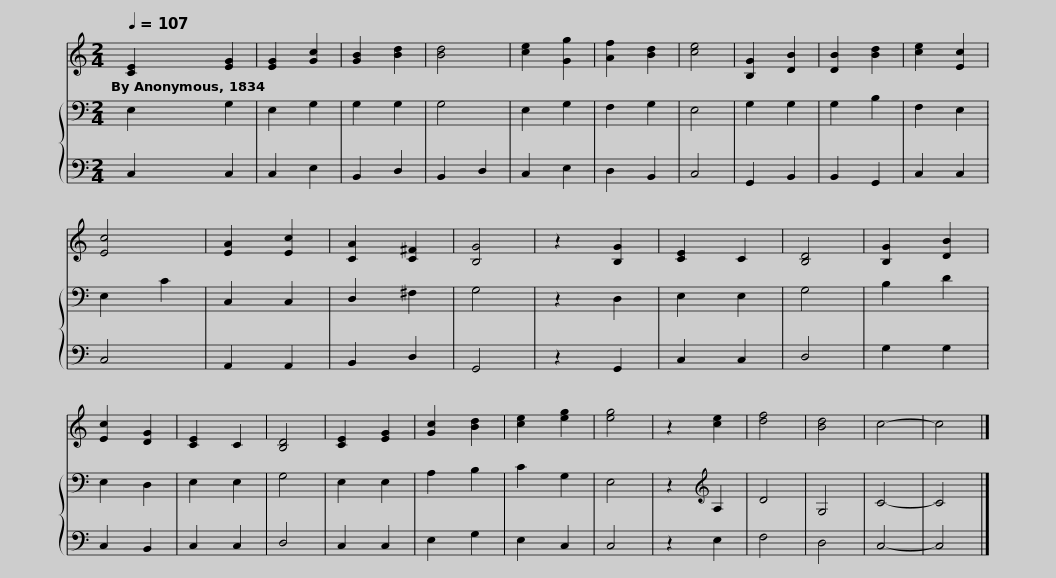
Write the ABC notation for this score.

X:1
%%score 1 { 2 | 3 }
L:1/8
Q:1/4=107
M:2/4
I:linebreak $
K:C
V:1 treble
V:2 bass
V:3 bass
V:1
 [CE]2 [EG]2 | [EG]2 [Gc]2 | [GB]2 [Bd]2 | [Bd]4 | [ce]2 [Gg]2 | %5
 [Af]2 [Bd]2 | [ce]4 | [B,G]2 [DB]2 | [DB]2 [Bd]2 | [ce]2 [Ec]2 | %10
 [Ec]4 | [EA]2 [Ec]2 |$ [CA]2 [C^F]2 | [B,G]4 | z2 [B,G]2 | %15
 [CE]2 C2 | [B,D]4 | [B,G]2 [DB]2 | [Ec]2 [DG]2 | [CE]2 C2 | %20
 [B,D]4 | [CE]2 [EG]2 | [Gc]2 [Bd]2 | [ce]2 [eg]2 | [eg]4 | %25
 z2 [ce]2 | [df]4 | [Bd]4 |$ c4- | c4 |] %30
V:2
 E,2 G,2 | E,2 G,2 | G,2 G,2 | G,4 | E,2 G,2 | %5
 F,2 G,2 | E,4 | G,2 G,2 | G,2 B,2 | F,2 E,2 | %10
 E,2 C2 | C,2 C,2 |$ D,2 ^F,2 | G,4 | z2 D,2 | %15
 E,2 E,2 | G,4 | B,2 D2 | E,2 D,2 | E,2 E,2 | %20
 G,4 | E,2 E,2 | A,2 B,2 | C2 G,2 | E,4 | %25
 z2[K:treble] A,2 | D4 | G,4 |$ C4- | C4 |] %30
V:3
 C,2 C,2 | C,2 E,2 | B,,2 D,2 | B,,2 D,2 | C,2 E,2 | %5
 D,2 B,,2 | C,4 | G,,2 B,,2 | B,,2 G,,2 | C,2 C,2 | %10
 C,4 | A,,2 A,,2 |$ B,,2 D,2 | G,,4 | z2 G,,2 | %15
 C,2 C,2 | D,4 | G,2 G,2 | C,2 B,,2 | C,2 C,2 | %20
 D,4 | C,2 C,2 | E,2 G,2 | E,2 C,2 | C,4 | %25
 z2 E,2 | F,4 | D,4 |$ C,4- | C,4 |] %30
